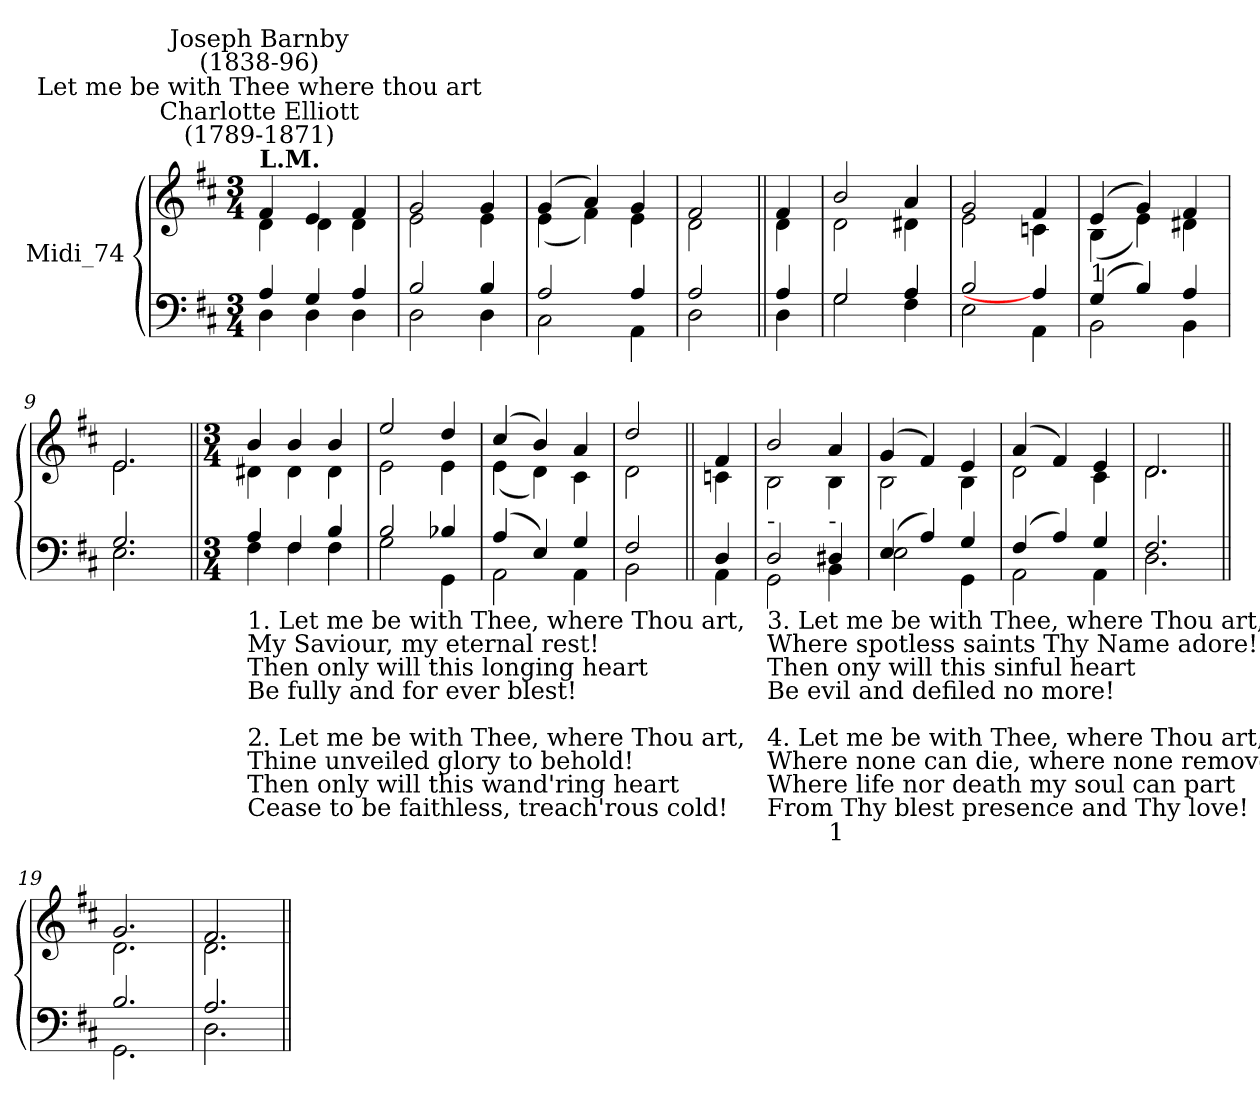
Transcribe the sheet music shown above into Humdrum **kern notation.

**kern	**kern
*part2	*part1
*staff2	*staff1
*I"Midi_74	*I"Midi_74
*clefF4	*clefG2
*k[f#c#]	*k[f#c#]
*D:	*D:
*M3/4	*M3/4
=1	=1
*^	*^
!	!	!LO:TX:a:B:t=L.M.	!
!	!	!LO:TX:a:cj:t=Charlotte Elliott\n(1789-1871)	!
!	!	!LO:TX:a:cj:t=Let me be with Thee where thou art	!
!	!	!LO:TX:a:cj:t=Joseph Barnby\n(1838-96)	!
4A/	4D\	4f#/	4d\
4G/	4D\	4e/	4d\
4A/	4D\	4f#/	4d\
=2	=2	=2	=2
2B/	2D\	2g/	2e\
4B/	4D\	4g/	4e\
=3	=3	=3	=3
2A/	2C#\	(>4g/	(<4e\
.	.	4a/)	4f#\)
4A/	4AA\	4g/	4e\
=4	=4	=4	=4
2A/	2D\	2f#/	2d\
=5||	=5||	=5||	=5||
4A/	4D\	4f#/	4d\
=6	=6	=6	=6
2G/	2G\	2b/	2d\
4A/	4F#\	4a/	4d#X\
=7	=7	=7	=7
2B/	2E\	2g/	2e\
4A/]	4AA\	4f#/	4cn\
=8	=8	=8	=8
!	!	!LO:TX:b:t=1	!
(>4G/	2BB\	(>4e/	(<4B\
4B/)	.	4g/)	4e\)
4A/	4BB\	4f#/	4d#X\
=9	=9	=9	=9
2.G/	2.E\	2.e/	2.e\
!!LO:LB:g=z	!!
=10||	=10||	=10||	=10||
*M3/4	*	*M3/4	*
!LO:TX:b:t=1. Let me be with Thee, where Thou art,\nMy Saviour, my eternal rest!\nThen only will this longing heart\nBe fully and for ever blest!\n\n2. Let me be with Thee, where Thou art,\nThine unveiled glory to behold!\nThen only will this wand'ring heart\nCease to be faithless, treach'rous cold!	!	!	!
4A/	4F#\	4b/	4d#X\
4F#/	4F#\	4b/	4d#\
4B/	4F#\	4b/	4d#\
=11	=11	=11	=11
2B/	2G\	2ee/	2e\
4B-X/	4GG\	4dd/	4e\
=12	=12	=12	=12
(>4A/	2AA\	(>4cc#/	(<4e\
4E/)	.	4b/)	4d\)
4G/	4AA\	4a/	4c#\
=13	=13	=13	=13
2F#/	2BB\	2dd/	2d\
=14||	=14||	=14||	=14||
4D/	4AA\	4f#/	4cn\
=15	=15	=15	=15
!	!	!LO:TX:b:t=-	!
!LO:TX:b:t=3. Let me be with Thee, where Thou art,\nWhere spotless saints Thy Name adore!\nThen ony will this sinful heart\nBe evil and defiled no more!\n\n4. Let me be with Thee, where Thou art,\nWhere none can die, where none remove,\nWhere life nor death my soul can part\nFrom Thy blest presence and Thy love!	!	!	!
2D/	2GG\	2b/	2B\
!	!	!LO:TX:b:t=-	!
!LO:TX:b:t=1	!	!	!
4D#X/	4BB\	4a/	4B\
=16	=16	=16	=16
(4E/	2E\	(>4g/	2B\
4A/)	.	4f#/)	.
4G/	4GG\	4e/	4B\
=17	=17	=17	=17
(>4F#/	2AA\	(>4a/	2d\
4A/)	.	4f#/)	.
4G/	4AA\	4e/	4c#\
=18	=18	=18	=18
2.F#/	2.D\	2.d/	2.d\
=19||	=19||	=19||	=19||
2.B/	2.GG\	2.g/	2.d\
=20	=20	=20	=20
2.A/	2.D\	2.f#/	2.d\
*v	*v	*	*
*	*v	*v
=||	=||
*-	*-
